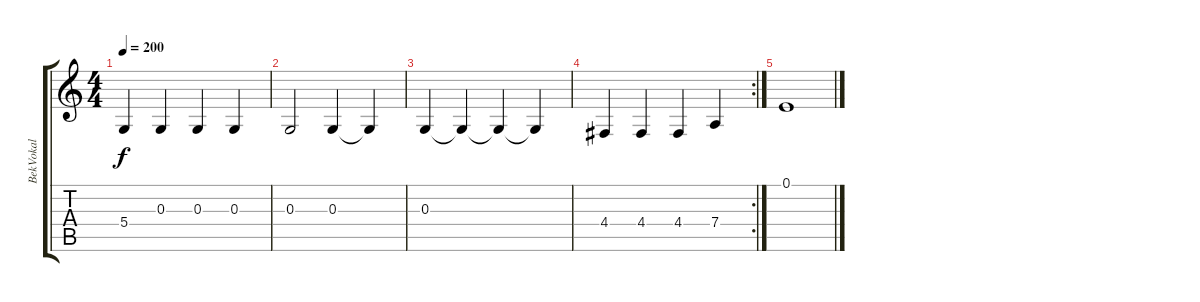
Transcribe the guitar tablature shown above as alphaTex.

\track ("BekVokal" "BekVokal") {solo instrument tuba}
\staff {score tabs}
\tuning (E4 B3 G3 D3 A2 E2) {hide}
\ts (4 4)
\tempo 200
\clef g2
\ks c
5.4.4{dy f} 0.3.4 0.3.4 0.3.4 |
0.3.2 0.3.4 0.3{t}.4 |
0.3.4 0.3{t}.4 0.3{t}.4 0.3{t}.4 |
\rc 2
4.4.4 4.4.4 4.4.4 7.4.4 |
0.1.1
